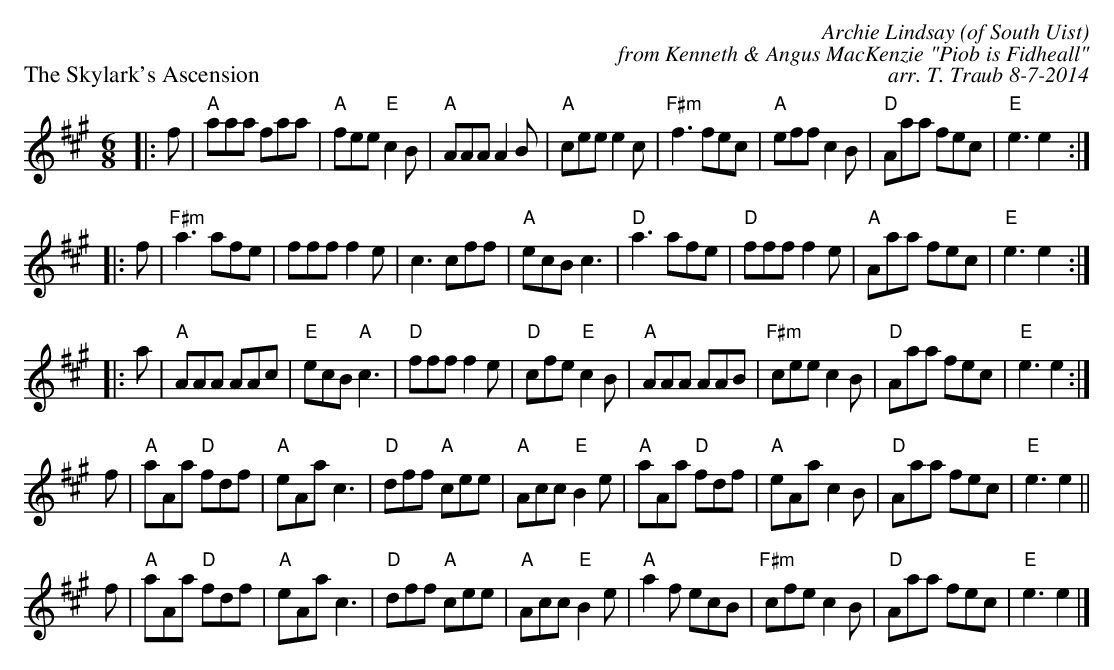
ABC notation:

X:1
P: The Skylark's Ascension
C: Archie Lindsay (of South Uist)
C: from Kenneth & Angus MacKenzie "Piob is Fidheall"
C: arr. T. Traub 8-7-2014
M: 6/8
K: A
L: 1/8
|: f|"A"aaa faa|"A"fee "E"c2 B|"A"AAA A2 B|"A"cee e2 c|"F#m"f3 fec|"A"eff c2 B|"D"Aaa fec|"E"e3 e2 :|
|: f|"F#m"a3 afe|fff f2 e|c3 cff|"A"ecB c3|"D"a3 afe|"D"fff f2 e|"A"Aaa fec|"E"e3 e2 :|
|: a|"A"AAA AAc|"E"ecB "A"c3|"D"fff f2 e|"D"cfe "E"c2 B|"A"AAA AAB|"F#m"cee c2 B|"D"Aaa fec|"E"e3 e2 :|
f|"A"aAa "D"fdf|"A"eAa c3|"D"dff "A"cee|"A"Acc "E"B2 e|"A"aAa "D"fdf|"A"eAa c2 B|"D"Aaa fec|"E"e3 e2 ||
f|"A"aAa "D"fdf|"A"eAa c3|"D"dff "A"cee|"A"Acc "E"B2 e|"A"a2 f ecB|"F#m"cfe c2 B|"D"Aaa fec|"E"e3 e2 |]
